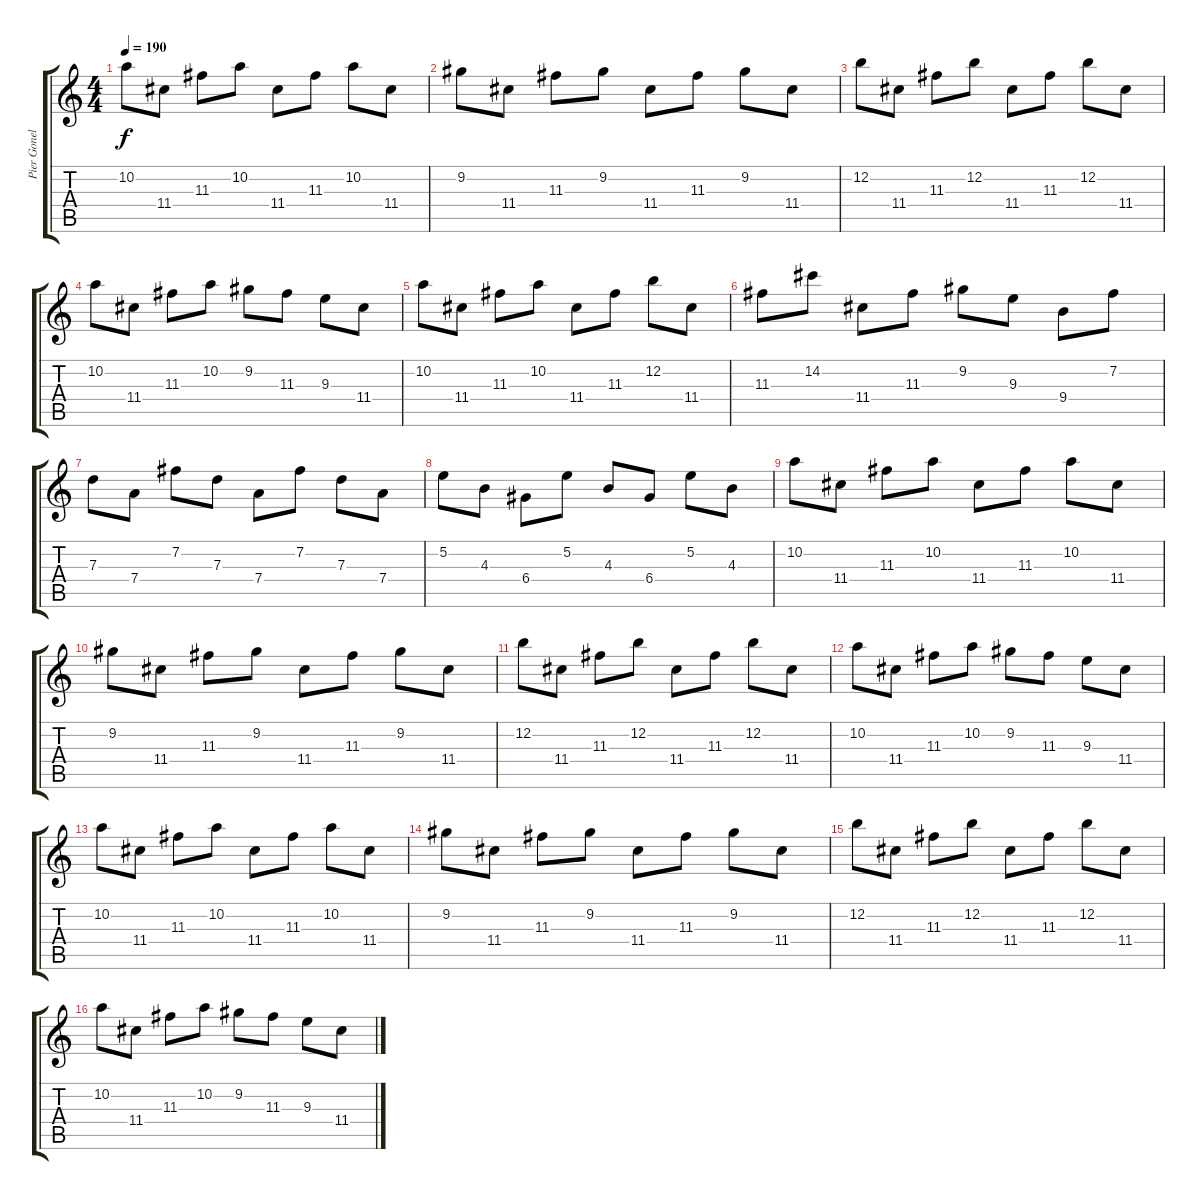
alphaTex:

\track ("Pier Gonella guitar 1" "Pier Gonel") {instrument overdrivenguitar}
\staff {score tabs}
\tuning (E4 B3 G3 D3 A2 E2) {hide}
\ts (4 4)
\tempo 190
\clef g2
\ks c
10.2.8{dy f} 11.4.8 11.3.8 10.2.8 11.4.8 11.3.8 10.2.8 11.4.8 |
9.2.8 11.4.8 11.3.8 9.2.8 11.4.8 11.3.8 9.2.8 11.4.8 |
12.2.8 11.4.8 11.3.8 12.2.8 11.4.8 11.3.8 12.2.8 11.4.8 |
10.2.8 11.4.8 11.3.8 10.2.8 9.2.8 11.3.8 9.3.8 11.4.8 |
10.2.8 11.4.8 11.3.8 10.2.8 11.4.8 11.3.8 12.2.8 11.4.8 |
11.3.8 14.2.8 11.4.8 11.3.8 9.2.8 9.3.8 9.4.8 7.2.8 |
7.3.8 7.4.8 7.2.8 7.3.8 7.4.8 7.2.8 7.3.8 7.4.8 |
5.2.8 4.3.8 6.4.8 5.2.8 4.3.8 6.4.8 5.2.8 4.3.8 |
10.2.8 11.4.8 11.3.8 10.2.8 11.4.8 11.3.8 10.2.8 11.4.8 |
9.2.8 11.4.8 11.3.8 9.2.8 11.4.8 11.3.8 9.2.8 11.4.8 |
12.2.8 11.4.8 11.3.8 12.2.8 11.4.8 11.3.8 12.2.8 11.4.8 |
10.2.8 11.4.8 11.3.8 10.2.8 9.2.8 11.3.8 9.3.8 11.4.8 |
10.2.8 11.4.8 11.3.8 10.2.8 11.4.8 11.3.8 10.2.8 11.4.8 |
9.2.8 11.4.8 11.3.8 9.2.8 11.4.8 11.3.8 9.2.8 11.4.8 |
12.2.8 11.4.8 11.3.8 12.2.8 11.4.8 11.3.8 12.2.8 11.4.8 |
10.2.8 11.4.8 11.3.8 10.2.8 9.2.8 11.3.8 9.3.8 11.4.8
